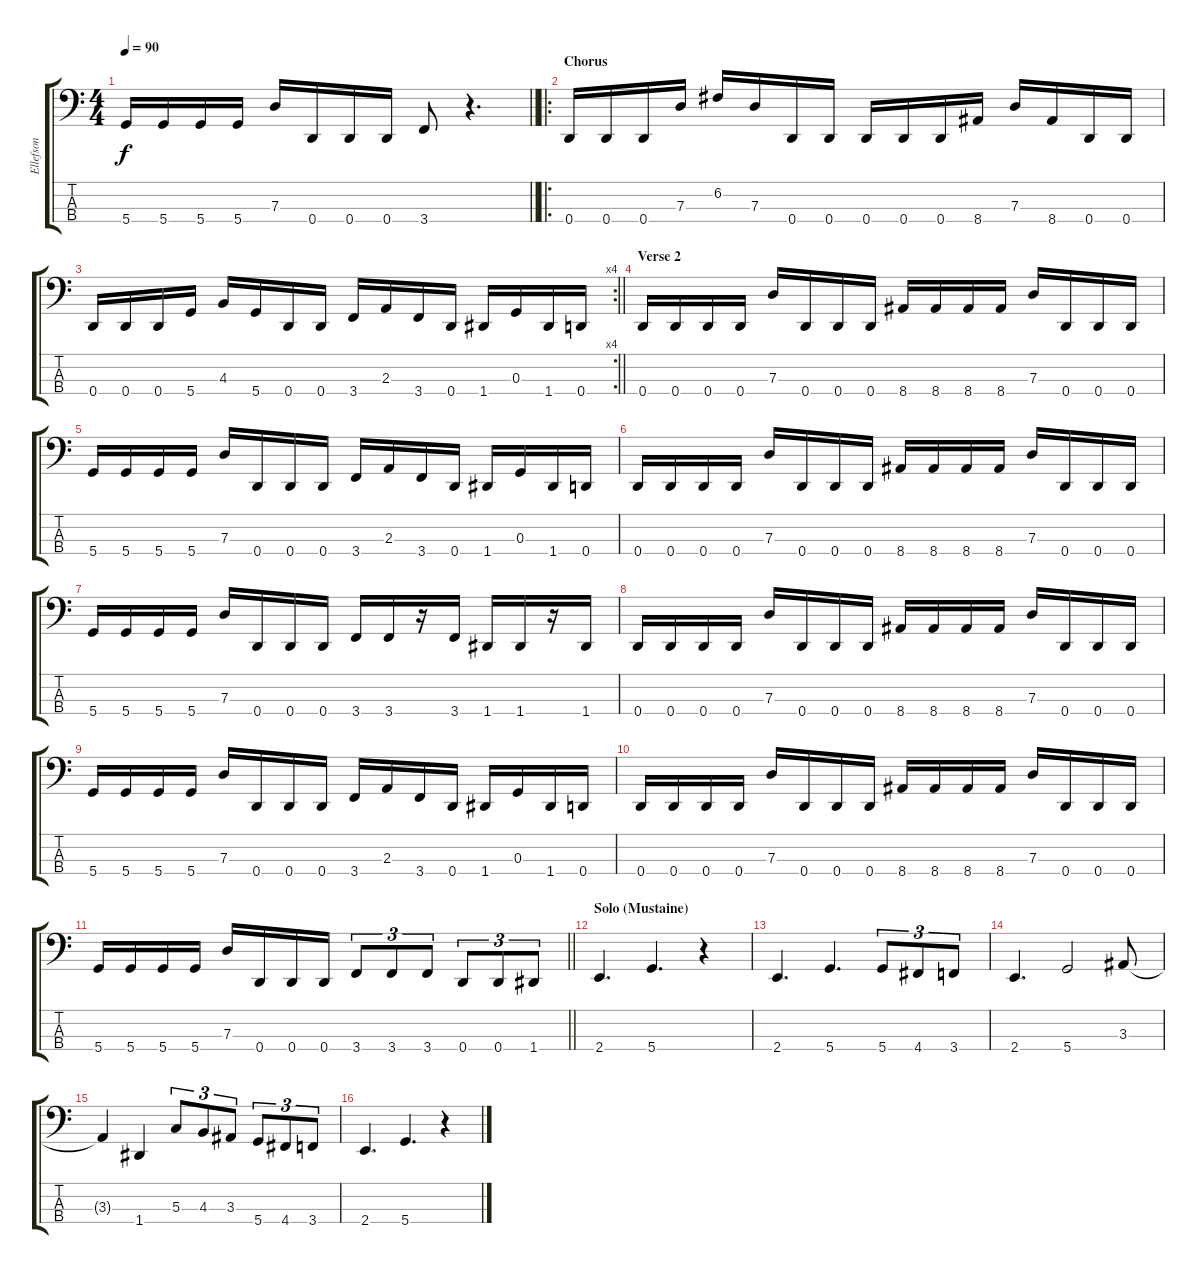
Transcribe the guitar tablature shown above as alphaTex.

\track ("Ellefson" "Ellefson") {instrument electricbasspick}
\staff {score tabs}
\tuning (F2 C2 G1 D1) {hide}
\ts (4 4)
\tempo 90
\clef f4
\barLineRight lightlight
\ks c
5.4.16{dy f} 5.4.16 5.4.16 5.4.16 7.3.16 0.4.16 0.4.16 0.4.16 3.4.8 r.4{d} |
\ro
\section ("" "Chorus")
0.4.16 0.4.16 0.4.16 7.3.16 6.2.16 7.3.16 0.4.16 0.4.16 0.4.16 0.4.16 0.4.16 8.4.16 7.3.16 8.4.16 0.4.16 0.4.16 |
\rc 4
\barLineRight lightlight
0.4.16 0.4.16 0.4.16 5.4.16 4.3.16 5.4.16 0.4.16 0.4.16 3.4.16 2.3.16 3.4.16 0.4.16 1.4.16 0.3.16 1.4.16 0.4.16 |
\section ("" "Verse 2")
0.4.16 0.4.16 0.4.16 0.4.16 7.3.16 0.4.16 0.4.16 0.4.16 8.4.16 8.4.16 8.4.16 8.4.16 7.3.16 0.4.16 0.4.16 0.4.16 |
5.4.16 5.4.16 5.4.16 5.4.16 7.3.16 0.4.16 0.4.16 0.4.16 3.4.16 2.3.16 3.4.16 0.4.16 1.4.16 0.3.16 1.4.16 0.4.16 |
0.4.16 0.4.16 0.4.16 0.4.16 7.3.16 0.4.16 0.4.16 0.4.16 8.4.16 8.4.16 8.4.16 8.4.16 7.3.16 0.4.16 0.4.16 0.4.16 |
5.4.16 5.4.16 5.4.16 5.4.16 7.3.16 0.4.16 0.4.16 0.4.16 3.4.16 3.4.16 r.16 3.4.16 1.4.16 1.4.16 r.16 1.4.16 |
0.4.16 0.4.16 0.4.16 0.4.16 7.3.16 0.4.16 0.4.16 0.4.16 8.4.16 8.4.16 8.4.16 8.4.16 7.3.16 0.4.16 0.4.16 0.4.16 |
5.4.16 5.4.16 5.4.16 5.4.16 7.3.16 0.4.16 0.4.16 0.4.16 3.4.16 2.3.16 3.4.16 0.4.16 1.4.16 0.3.16 1.4.16 0.4.16 |
0.4.16 0.4.16 0.4.16 0.4.16 7.3.16 0.4.16 0.4.16 0.4.16 8.4.16 8.4.16 8.4.16 8.4.16 7.3.16 0.4.16 0.4.16 0.4.16 |
\barLineRight lightlight
5.4.16 5.4.16 5.4.16 5.4.16 7.3.16 0.4.16 0.4.16 0.4.16 3.4.8{tu (3 2)} 3.4.8{tu (3 2)} 3.4.8{tu (3 2)} 0.4.8{tu (3 2)} 0.4.8{tu (3 2)} 1.4.8{tu (3 2)} |
\section ("" "Solo (Mustaine)")
2.4.4{d} 5.4.4{d} r.4 |
2.4.4{d} 5.4.4{d} 5.4.8{tu (3 2)} 4.4.8{tu (3 2)} 3.4.8{tu (3 2)} |
2.4.4{d} 5.4.2 3.3.8 |
3.3{t}.4 1.4.4 5.3.8{tu (3 2)} 4.3.8{tu (3 2)} 3.3.8{tu (3 2)} 5.4.8{tu (3 2)} 4.4.8{tu (3 2)} 3.4.8{tu (3 2)} |
2.4.4{d} 5.4.4{d} r.4
